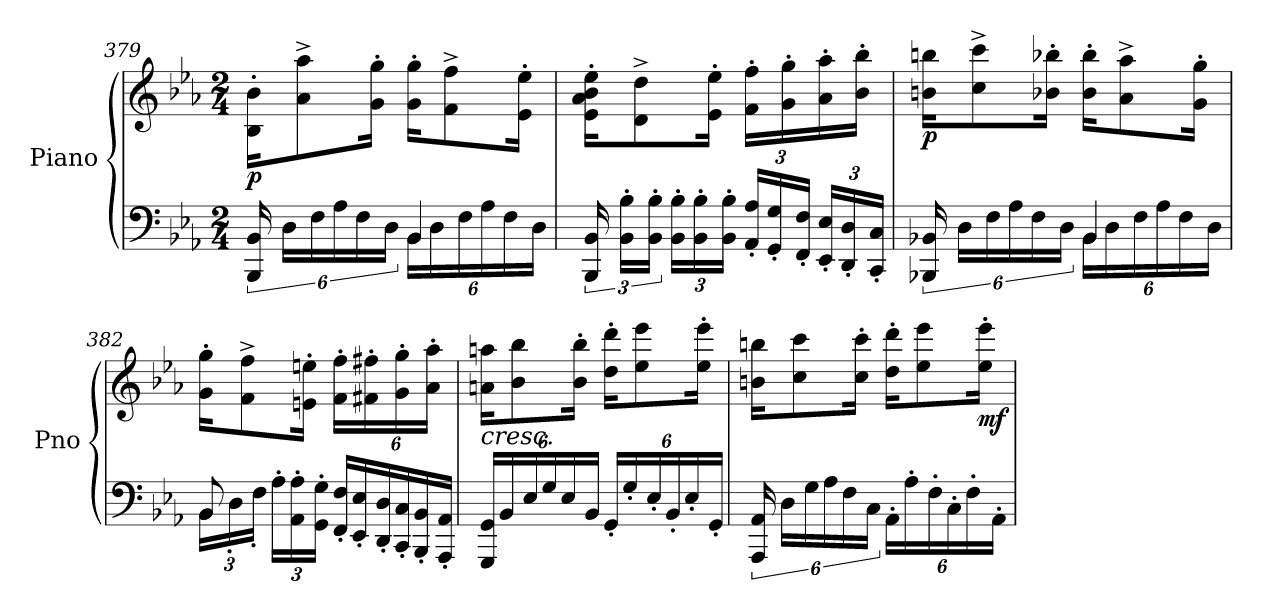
**kern	**kern	**dynam
*part1	*part1	*part1
*staff2	*staff1	*staff1/2
*I"Piano	*	*
*I'Pno	*	*
*clefF4	*clefG2	*
*k[b-e-a-]	*k[b-e-a-]	*
*M2/4	*M2/4	*
=379	=379	=379
*^	*	*
!	!	!	!LO:DY:b
24BBB-/ 24BB-/	4rCCyy	16B-\' 16b-\'KL	p
24D\LL	.	.	.
.	.	8a-\^ 8aa-\^	.
24F\	.	.	.
24A-\	.	.	.
24F\	.	.	.
.	.	16g\' 16gg\'Jk	.
24D\JJ	.	.	.
*	*Xbrackettup	*	*
4BB-/	24BB-\LL	16g\' 16gg\'KL	.
.	24D\	.	.
.	.	8f\^ 8ff\^	.
.	24F\	.	.
.	24A-\	.	.
.	24F\	.	.
.	.	16e-\' 16ee-\'Jk	.
.	24D\JJ	.	.
*v	*v	*	*
=380	=380	=380
*brackettup	*	*
24BBB-/ 24BB-/	16e-\' 16a-\' 16b-\' 16ee-\'KL	.
24BB-\' 24B-\'LL	.	.
.	8d\^ 8dd\^	.
24BB-\' 24B-\'JJ	.	.
*Xbrackettup	*	*
24BB-\' 24B-\'LL	.	.
24BB-\' 24B-\'	.	.
.	16e-\' 16ee-\'Jk	.
24BB-\' 24B-\'JJ	.	.
24AA-/' 24A-/'LL	16f\' 16ff\'LL	.
24GG/' 24G/'	.	.
.	16g\' 16gg\'	.
24FF/' 24F/'JJ	.	.
24EE-/' 24E-/'LL	16a-\' 16aa-\'	.
24DD/' 24D/'	.	.
.	16b-\' 16bb-\'JJ	.
24CC/' 24C/'JJ	.	.
!!LO:LB:g=z
=381	=381	=381
*brackettup	*	*
*^	*	*
!	!	!	!LO:DY:b
24BBB-X/ 24BB-X/	4rCCyy	16bn\ 16bbn\KL	p
24D\LL	.	.	.
.	.	8cc\^ 8ccc\^	.
24F\	.	.	.
24A-\	.	.	.
24F\	.	.	.
.	.	16b-X\' 16bb-X\'Jk	.
24D\JJ	.	.	.
*	*Xbrackettup	*	*
4BB-/	24BB-\LL	16b-\' 16bb-\'KL	.
.	24D\	.	.
.	.	8a-\^ 8aa-\^	.
.	24F\	.	.
.	24A-\	.	.
.	24F\	.	.
.	.	16g\' 16gg\'Jk	.
.	24D\JJ	.	.
=382	=382	=382	=382
8BB-/	24BB-\LL	16g\' 16gg\'KL	.
.	24D'\	.	.
.	.	8f\^ 8ff\^	.
.	24F'\JJ	.	.
24A-'\LL	8rEEyy	.	.
24AA-\' 24A-\'	.	.	.
.	.	16en\' 16een\'Jk	.
24GG\' 24G\'JJ	.	.	.
24FF/' 24F/'LL	4rEEyy	16f\' 16ff\'LL	.
24EE-/' 24E-/'	.	.	.
.	.	16f#X\' 16ff#X\'	.
24DD/' 24D/'	.	.	.
24CC/' 24C/'	.	16g\' 16gg\'	.
24BBB-/' 24BB-/'	.	.	.
.	.	16a-\' 16aa-\'JJ	.
24AAA-/' 24AA-/'JJ	.	.	.
*v	*v	*	*
=383	=383	=383
!	!LO:TX:b:i:t=cresc.	!
24GGG/ 24GG/LL	16an\ 16aan\KL	.
24BB-/	.	.
.	8b-\ 8bb-\	.
24E-/	.	.
24G/	.	.
24E-/	.	.
.	16b-\' 16bb-\'Jk	.
24BB-/JJ	.	.
24GG'/LL	16dd\' 16ddd\'KL	.
24G'/	.	.
.	8ee-\ 8eee-\	.
24E-'/	.	.
24BB-'/	.	.
24E-'/	.	.
.	16ee-\' 16eee-\'Jk	.
24GG'/JJ	.	.
!!LO:PB:g=z
=384	=384	=384
*brackettup	*	*
24AAA-/ 24AA-/	16bn\ 16bbn\KL	.
24D\LL	.	.
.	8cc\ 8ccc\	.
24G\	.	.
24A-\	.	.
24F\	.	.
.	16cc\' 16ccc\'Jk	.
24C\JJ	.	.
*Xbrackettup	*	*
24AA-'\LL	16dd\' 16ddd\'KL	.
24A-'\	.	.
.	8ee-\ 8eee-\	.
24F'\	.	.
24C'\	.	.
24F'\	.	.
!	!	!LO:DY:b
.	16ee-\' 16eee-\'Jk	mf
24AA-'\JJ	.	.
=	=	=
*-	*-	*-
